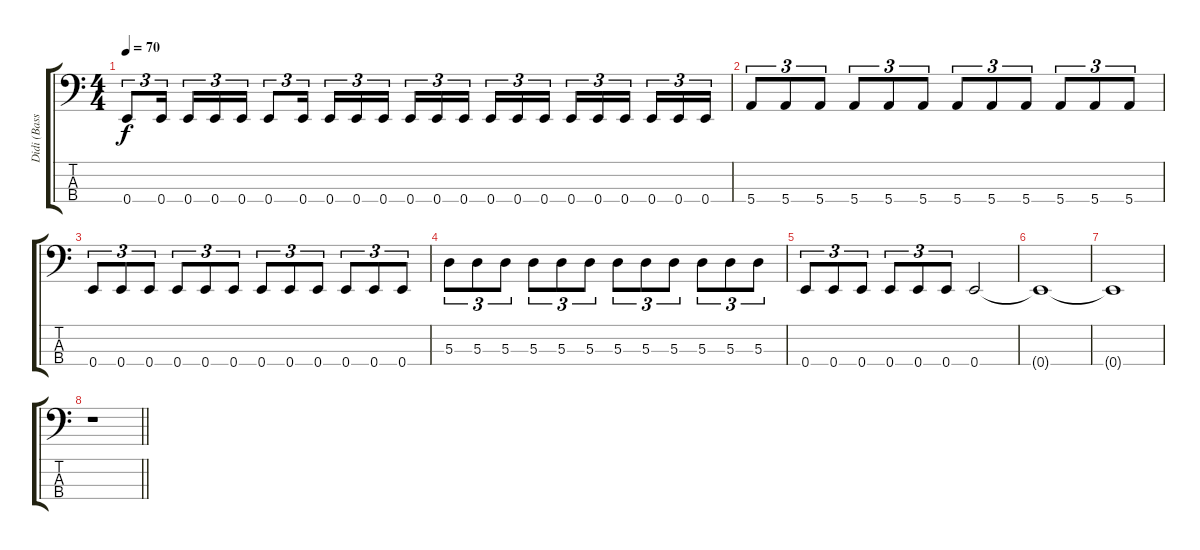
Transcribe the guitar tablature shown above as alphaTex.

\track ("Didi (Bass)" "Didi (Bass") {instrument electricbassfinger}
\staff {score tabs}
\tuning (G2 D2 A1 E1) {hide}
\ts (4 4)
\tempo 70
\clef f4
\ks c
0.4.8{tu (3 2) dy f} 0.4.16{tu (3 2)} 0.4.16{tu (3 2)} 0.4.16{tu (3 2)} 0.4.16{tu (3 2)} 0.4.8{tu (3 2)} 0.4.16{tu (3 2)} 0.4.16{tu (3 2)} 0.4.16{tu (3 2)} 0.4.16{tu (3 2)} 0.4.16{tu (3 2)} 0.4.16{tu (3 2)} 0.4.16{tu (3 2)} 0.4.16{tu (3 2)} 0.4.16{tu (3 2)} 0.4.16{tu (3 2)} 0.4.16{tu (3 2)} 0.4.16{tu (3 2)} 0.4.16{tu (3 2)} 0.4.16{tu (3 2)} 0.4.16{tu (3 2)} 0.4.16{tu (3 2)} |
5.4.8{tu (3 2)} 5.4.8{tu (3 2)} 5.4.8{tu (3 2)} 5.4.8{tu (3 2)} 5.4.8{tu (3 2)} 5.4.8{tu (3 2)} 5.4.8{tu (3 2)} 5.4.8{tu (3 2)} 5.4.8{tu (3 2)} 5.4.8{tu (3 2)} 5.4.8{tu (3 2)} 5.4.8{tu (3 2)} |
0.4.8{tu (3 2)} 0.4.8{tu (3 2)} 0.4.8{tu (3 2)} 0.4.8{tu (3 2)} 0.4.8{tu (3 2)} 0.4.8{tu (3 2)} 0.4.8{tu (3 2)} 0.4.8{tu (3 2)} 0.4.8{tu (3 2)} 0.4.8{tu (3 2)} 0.4.8{tu (3 2)} 0.4.8{tu (3 2)} |
5.3.8{tu (3 2)} 5.3.8{tu (3 2)} 5.3.8{tu (3 2)} 5.3.8{tu (3 2)} 5.3.8{tu (3 2)} 5.3.8{tu (3 2)} 5.3.8{tu (3 2)} 5.3.8{tu (3 2)} 5.3.8{tu (3 2)} 5.3.8{tu (3 2)} 5.3.8{tu (3 2)} 5.3.8{tu (3 2)} |
0.4.8{tu (3 2)} 0.4.8{tu (3 2)} 0.4.8{tu (3 2)} 0.4.8{tu (3 2)} 0.4.8{tu (3 2)} 0.4.8{tu (3 2)} 0.4.2 |
0.4{t}.1 |
0.4{t}.1 |
\barLineRight lightlight
r.1{volume 16}
